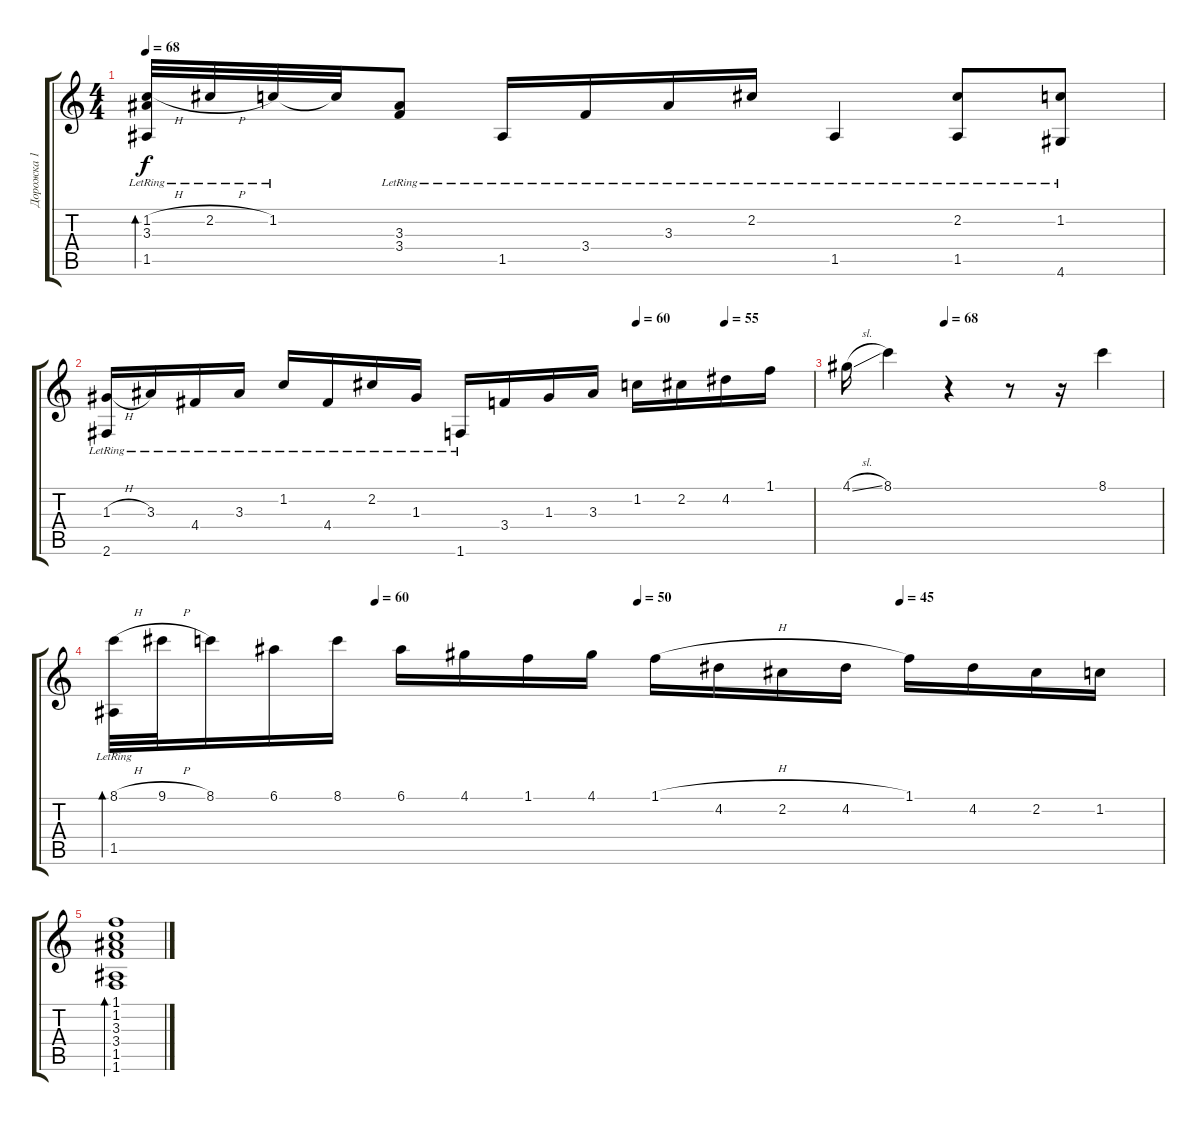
\track ("Дорожка 1" "Дорожка 1") {instrument acousticguitarsteel}
\staff {score tabs}
\tuning (E4 B3 G3 D3 A2 E2) {hide}
\ts (4 4)
\tempo 68
\clef g2
\ks c
(1.2{h lr} 3.3{lr} 1.5{lr}).32{bd 120 dy f} 2.2{h lr}.32 1.2{lr}.32 1.2{t}.32 (3.3{lr} 3.4{lr}).8 1.5{lr}.16 3.4{lr}.16 3.3{lr}.16 2.2{lr}.16 1.5{lr}.4 (2.2{lr} 1.5{lr}).8 (1.2{lr} 4.6{lr}).8 |
\tempo (60 0.75)
\tempo (55 0.875)
(1.3{h lr} 2.6{lr}).16 3.3{lr}.16 4.4{lr}.16 3.3{lr}.16 1.2{lr}.16 4.4{lr}.16 2.2{lr}.16 1.3{lr}.16 1.6{lr}.16 3.4.16 1.3.16 3.3.16 1.2.16 2.2.16 4.2.16 1.1.16 |
\tempo (68 0.3125)
4.1{sl}.16 8.1.4 r.4 r.8 r.16 8.1.4 |
\tempo (60 0.25)
\tempo (50 0.5)
\tempo (45 0.75)
(8.1{h} 1.5{lr}).32{bd 120} 9.1{h}.32 8.1.16 6.1.16 8.1.16 6.1.16 4.1.16 1.1.16 4.1.16 1.1{h}.16 4.2.16 2.2.16 4.2.16 1.1.16 4.2.16 2.2.16 1.2.16 |
(1.1 1.2 3.3 3.4 1.5 1.6).1{bd 120}
